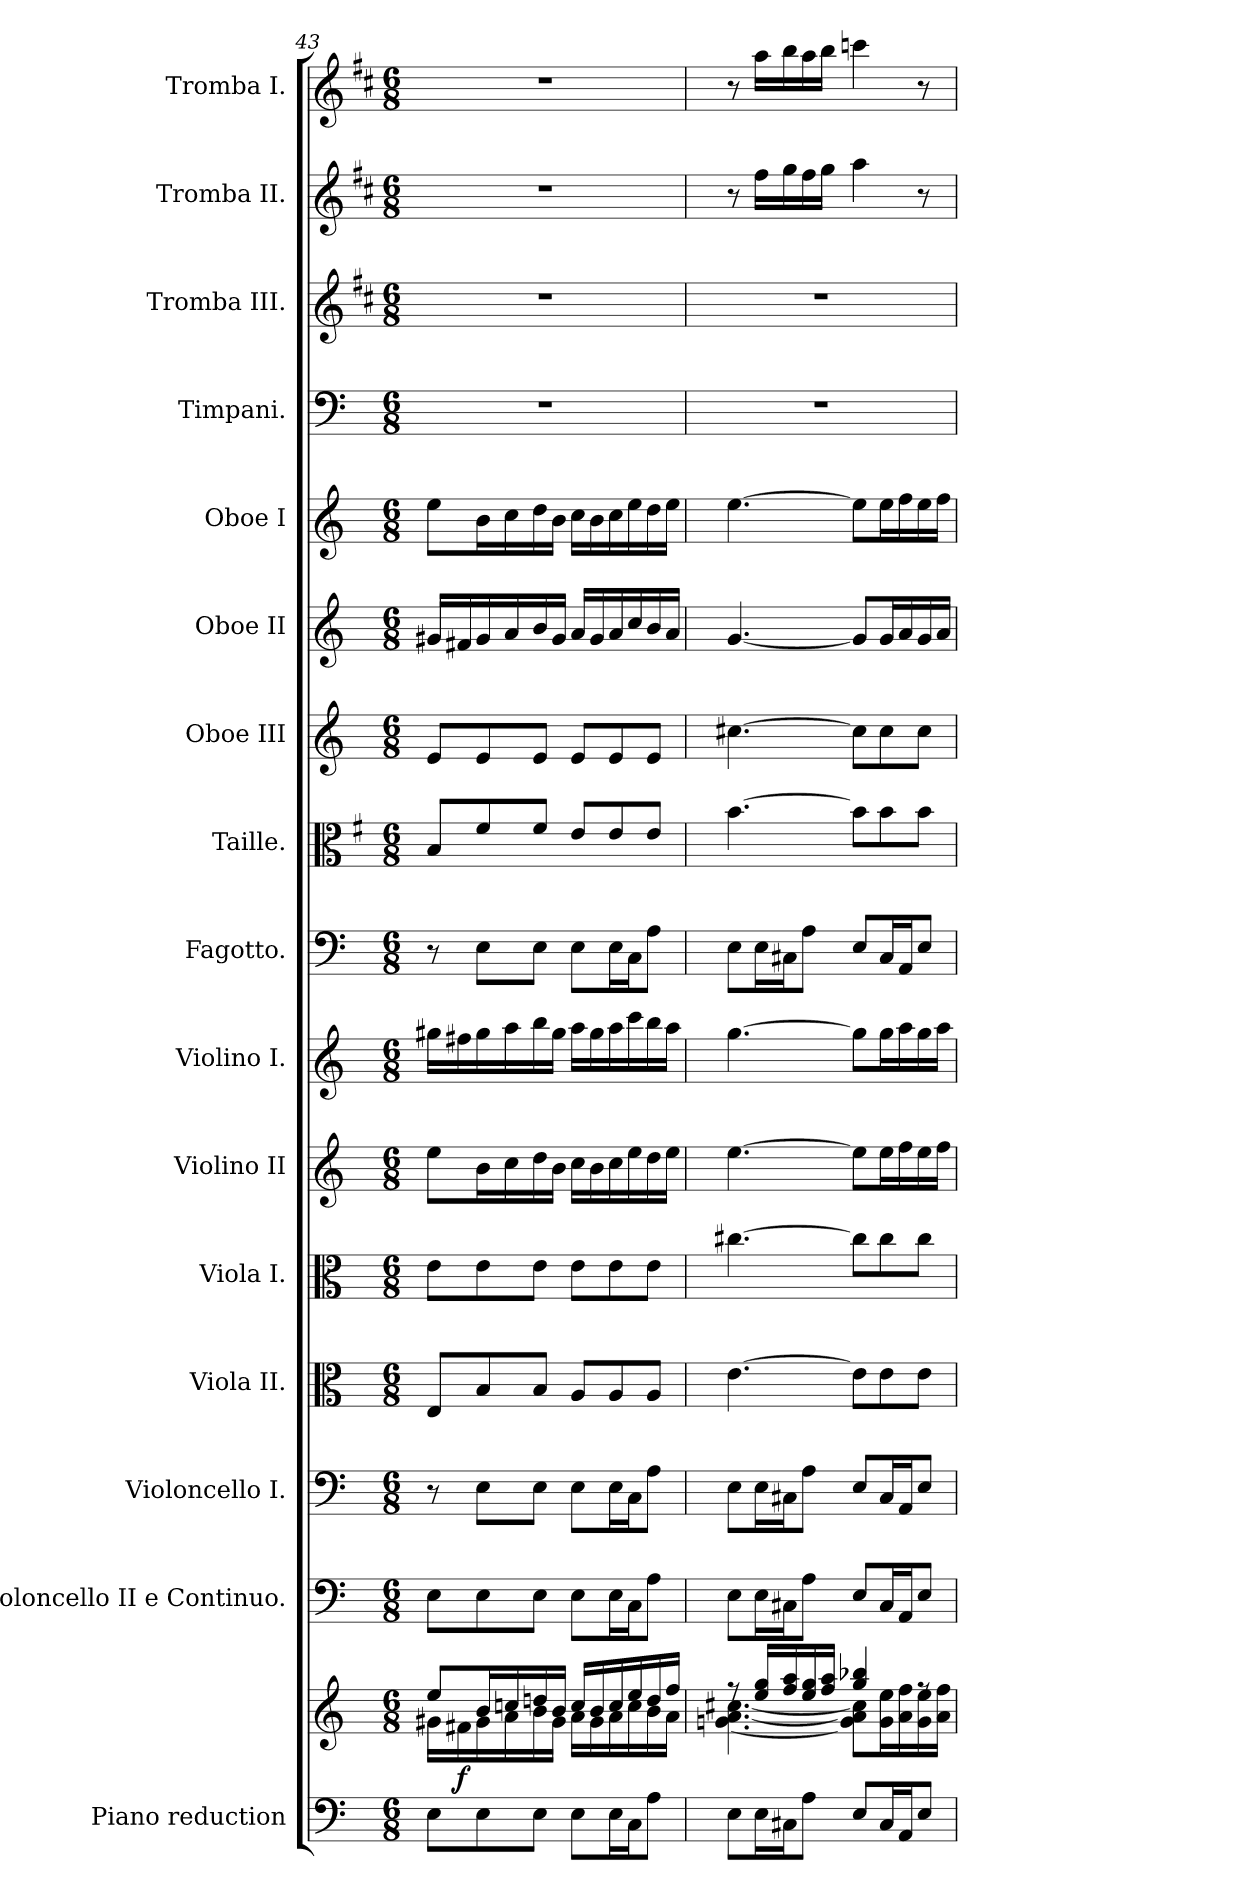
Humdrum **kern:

**kern	**kern	**dynam	**kern	**kern	**kern	**kern	**kern	**kern	**kern	**kern	**kern	**kern	**kern	**kern	**kern	**kern	**kern
*part16	*part16	*part16	*part15	*part14	*part13	*part12	*part11	*part10	*part9	*part8	*part7	*part6	*part5	*part4	*part3	*part2	*part1
*staff17	*staff16	*staff16/17	*staff15	*staff14	*staff13	*staff12	*staff11	*staff10	*staff9	*staff8	*staff7	*staff6	*staff5	*staff4	*staff3	*staff2	*staff1
*I"Piano reduction	*	*	*I"Violoncello II e Continuo.	*I"Violoncello I.	*I"Viola II.	*I"Viola I.	*I"Violino II	*I"Violino I.	*I"Fagotto.	*I"Taille.	*I"Oboe III	*I"Oboe II	*I"Oboe I	*I"Timpani.	*I"Tromba III.	*I"Tromba II.	*I"Tromba I.
*I'Pno	*	*	*I'Vc	*I'Vc	*I'Vla	*I'Vla	*	*I'Vln	*	*	*I'Ob	*I'Ob	*I'Ob	*I'Timp	*	*	*
*clefF4	*clefG2	*	*clefF4	*clefF4	*clefC3	*clefC3	*clefG2	*clefG2	*clefF4	*clefC3	*clefG2	*clefG2	*clefG2	*clefF4	*clefG2	*clefG2	*clefG2
*	*	*	*ITrd7c12	*	*	*	*	*	*	*ITrd4c7	*	*	*	*	*ITrd1c2	*ITrd1c2	*ITrd1c2
*k[]	*k[]	*	*k[]	*k[]	*k[]	*k[]	*k[]	*k[]	*k[]	*k[]	*k[]	*k[]	*k[]	*k[]	*k[]	*k[]	*k[]
*M6/8	*M6/8	*	*M6/8	*M6/8	*M6/8	*M6/8	*M6/8	*M6/8	*M6/8	*M6/8	*M6/8	*M6/8	*M6/8	*M6/8	*M6/8	*M6/8	*M6/8
=43	=43	=43	=43	=43	=43	=43	=43	=43	=43	=43	=43	=43	=43	=43	=43	=43	=43
*	*^	*	*	*	*	*	*	*	*	*	*	*	*	*	*	*	*
8E\L	8ee/L	16g#X\LL	.	8EE\L	8r	8E/L	8e\L	8ee\L	16gg#X\LL	8r	8E/L	8e/L	16g#X/LL	8ee\L	2.r	2.r	2.r	2.r
!	!	!	!LO:DY:b	!	!	!	!	!	!	!	!	!	!	!	!	!	!	!
.	.	16f#X\	f	.	.	.	.	.	16ff#X\	.	.	.	16f#X/	.	.	.	.	.
8E\	16b/L	16g#\	.	8EE\	8E\L	8B/	8e\	16b\L	16gg#\	8E\L	8B/	8e/	16g#/	16b\L	.	.	.	.
.	16ccn/	16a\	.	.	.	.	.	16cc\	16aa\	.	.	.	16a/	16cc\	.	.	.	.
8E\J	16ddn/	16b\	.	8EE\J	8E\J	8B/J	8e\J	16dd\	16bb\	8E\J	8B/J	8e/J	16b/	16dd\	.	.	.	.
.	16b/JJ	16g#\JJ	.	.	.	.	.	16b\JJ	16gg#\JJ	.	.	.	16g#/JJ	16b\JJ	.	.	.	.
8E\L	16cc/LL	16a\LL	.	8EE\L	8E\L	8A/L	8e\L	16cc\LL	16aa\LL	8E\L	8A/L	8e/L	16a/LL	16cc\LL	.	.	.	.
.	16b/	16g#\	.	.	.	.	.	16b\	16gg#\	.	.	.	16g#/	16b\	.	.	.	.
16E\L	16cc/	16a\	.	16EE\L	16E\L	8A/	8e\	16cc\	16aa\	16E\L	8A/	8e/	16a/	16cc\	.	.	.	.
16C\J	16ee/	16cc\	.	16CC\J	16C\J	.	.	16ee\	16ccc\	16C\J	.	.	16cc/	16ee\	.	.	.	.
8A\J	16dd/	16b\	.	8AA\J	8A\J	8A/J	8e\J	16dd\	16bb\	8A\J	8A/J	8e/J	16b/	16dd\	.	.	.	.
.	16ff/JJ	16a\JJ	.	.	.	.	.	16ee\JJ	16aa\JJ	.	.	.	16a/JJ	16ee\JJ	.	.	.	.
=44	=44	=44	=44	=44	=44	=44	=44	=44	=44	=44	=44	=44	=44	=44	=44	=44	=44	=44
8E\L	8rff	[4.gn\ [4.a\ [4.cc#X\	.	8EE\L	8E\L	[4.e\	[4.cc#X\	[4.ee\	[4.gg\	8E\L	[4.e\	[4.cc#X\	[4.g/	[4.ee\	2.r	2.r	8r	8r
16E\L	16ee/ 16gg/LL	.	.	16EE\L	16E\L	.	.	.	.	16E\L	.	.	.	.	.	.	16ee\LL	16gg\LL
16C#X\J	16ff/ 16aa/	.	.	16CC#X\J	16C#X\J	.	.	.	.	16C#X\J	.	.	.	.	.	.	16ff\	16aa\
8A\J	16ee/ 16gg/	.	.	8AA\J	8A\J	.	.	.	.	8A\J	.	.	.	.	.	.	16ee\	16gg\
.	16ff/ 16aa/JJ	.	.	.	.	.	.	.	.	.	.	.	.	.	.	.	16ff\JJ	16aa\JJ
8E/L	4gg/ 4bb-X/	8g\] 8a\] 8cc#\]L	.	8EE/L	8E/L	8e\L]	8cc#\L]	8ee\L]	8gg\L]	8E/L	8e\L]	8cc#\L]	8g/L]	8ee\L]	.	.	4gg\	4bb-X\
16C#/L	.	16g\ 16ee\L	.	16CC#/L	16C#/L	8e\	8cc#\	16ee\L	16gg\L	16C#/L	8e\	8cc#\	16g/L	16ee\L	.	.	.	.
16AA/J	.	16a\ 16ff\	.	16AAA/J	16AA/J	.	.	16ff\	16aa\	16AA/J	.	.	16a/	16ff\	.	.	.	.
8E/J	8rff	16g\ 16ee\	.	8EE/J	8E/J	8e\J	8cc#\J	16ee\	16gg\	8E/J	8e\J	8cc#\J	16g/	16ee\	.	.	8r	8r
.	.	16a\ 16ff\JJ	.	.	.	.	.	16ff\JJ	16aa\JJ	.	.	.	16a/JJ	16ff\JJ	.	.	.	.
*	*v	*v	*	*	*	*	*	*	*	*	*	*	*	*	*	*	*	*
=	=	=	=	=	=	=	=	=	=	=	=	=	=	=	=	=	=
*-	*-	*-	*-	*-	*-	*-	*-	*-	*-	*-	*-	*-	*-	*-	*-	*-	*-
